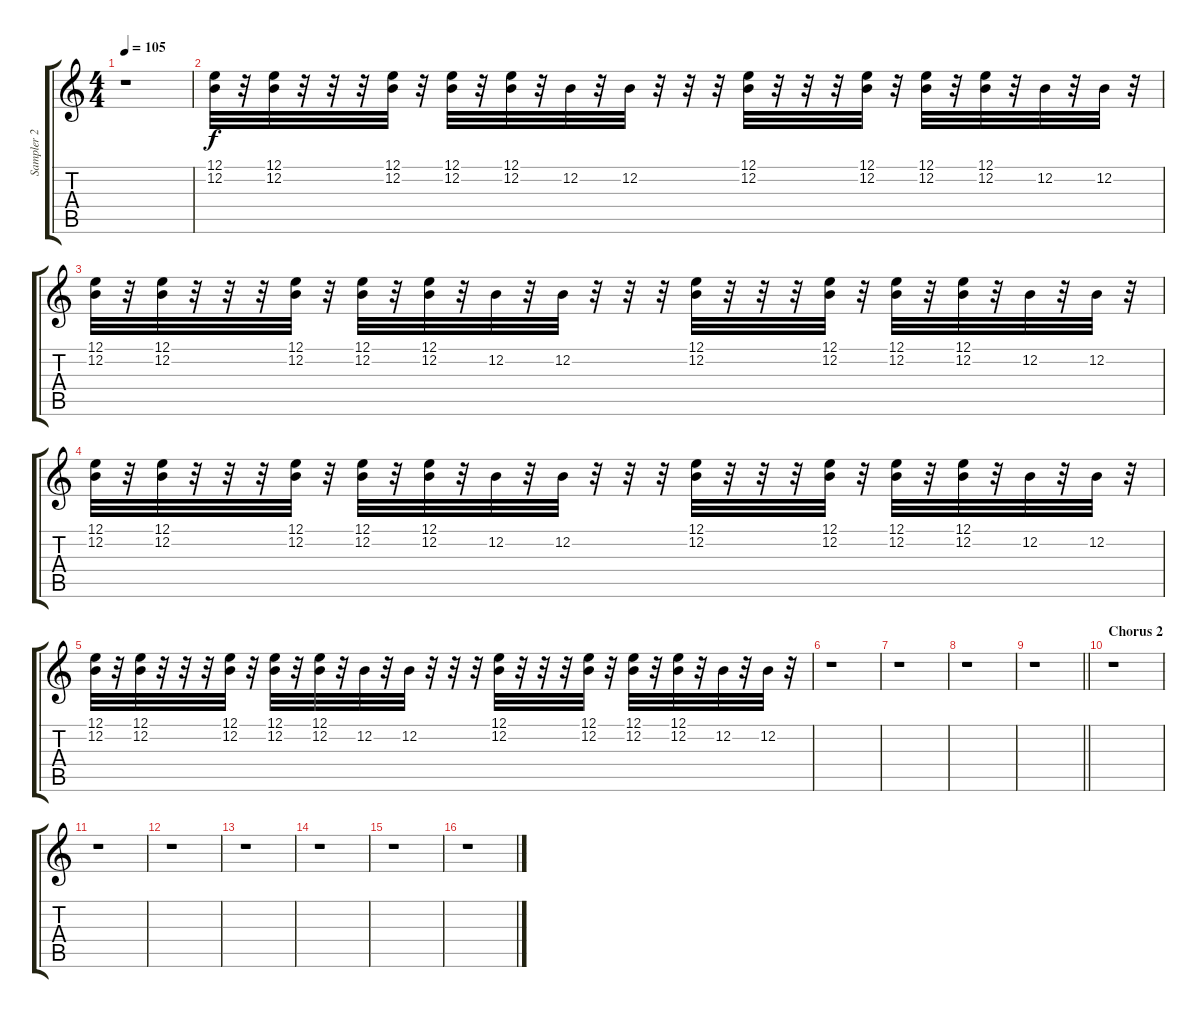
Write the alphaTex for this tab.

\track ("Sampler 2" "Sampler 2") {instrument fx7echoes}
\staff {score tabs}
\tuning (E4 B3 G3 D3 A2 E2) {hide}
\ts (4 4)
\tempo 105
\clef g2
\ks c
r.1{dy f} |
(12.1 12.2).32{volume 6 instrument fx1rain} r.32 (12.1 12.2).32 r.32 r.32 r.32 (12.1 12.2).32 r.32 (12.1 12.2).32 r.32 (12.1 12.2).32 r.32 12.2.32 r.32 12.2.32 r.32 r.32 r.32 (12.1 12.2).32 r.32 r.32 r.32 (12.1 12.2).32 r.32 (12.1 12.2).32 r.32 (12.1 12.2).32 r.32 12.2.32 r.32 12.2.32 r.32 |
(12.1 12.2).32 r.32 (12.1 12.2).32 r.32 r.32 r.32 (12.1 12.2).32 r.32 (12.1 12.2).32 r.32 (12.1 12.2).32 r.32 12.2.32 r.32 12.2.32 r.32 r.32 r.32 (12.1 12.2).32 r.32 r.32 r.32 (12.1 12.2).32 r.32 (12.1 12.2).32 r.32 (12.1 12.2).32 r.32 12.2.32 r.32 12.2.32 r.32 |
(12.1 12.2).32 r.32 (12.1 12.2).32 r.32 r.32 r.32 (12.1 12.2).32 r.32 (12.1 12.2).32 r.32 (12.1 12.2).32 r.32 12.2.32 r.32 12.2.32 r.32 r.32 r.32 (12.1 12.2).32 r.32 r.32 r.32 (12.1 12.2).32 r.32 (12.1 12.2).32 r.32 (12.1 12.2).32 r.32 12.2.32 r.32 12.2.32 r.32 |
(12.1 12.2).32 r.32 (12.1 12.2).32 r.32 r.32 r.32 (12.1 12.2).32 r.32 (12.1 12.2).32 r.32 (12.1 12.2).32 r.32 12.2.32 r.32 12.2.32 r.32 r.32 r.32 (12.1 12.2).32 r.32 r.32 r.32 (12.1 12.2).32 r.32 (12.1 12.2).32 r.32 (12.1 12.2).32 r.32 12.2.32 r.32 12.2.32 r.32 |
r.1 |
r.1 |
r.1 |
\barLineRight lightlight
r.1 |
\section ("" "Chorus 2")
r.1 |
r.1 |
r.1 |
r.1 |
r.1 |
r.1 |
r.1
